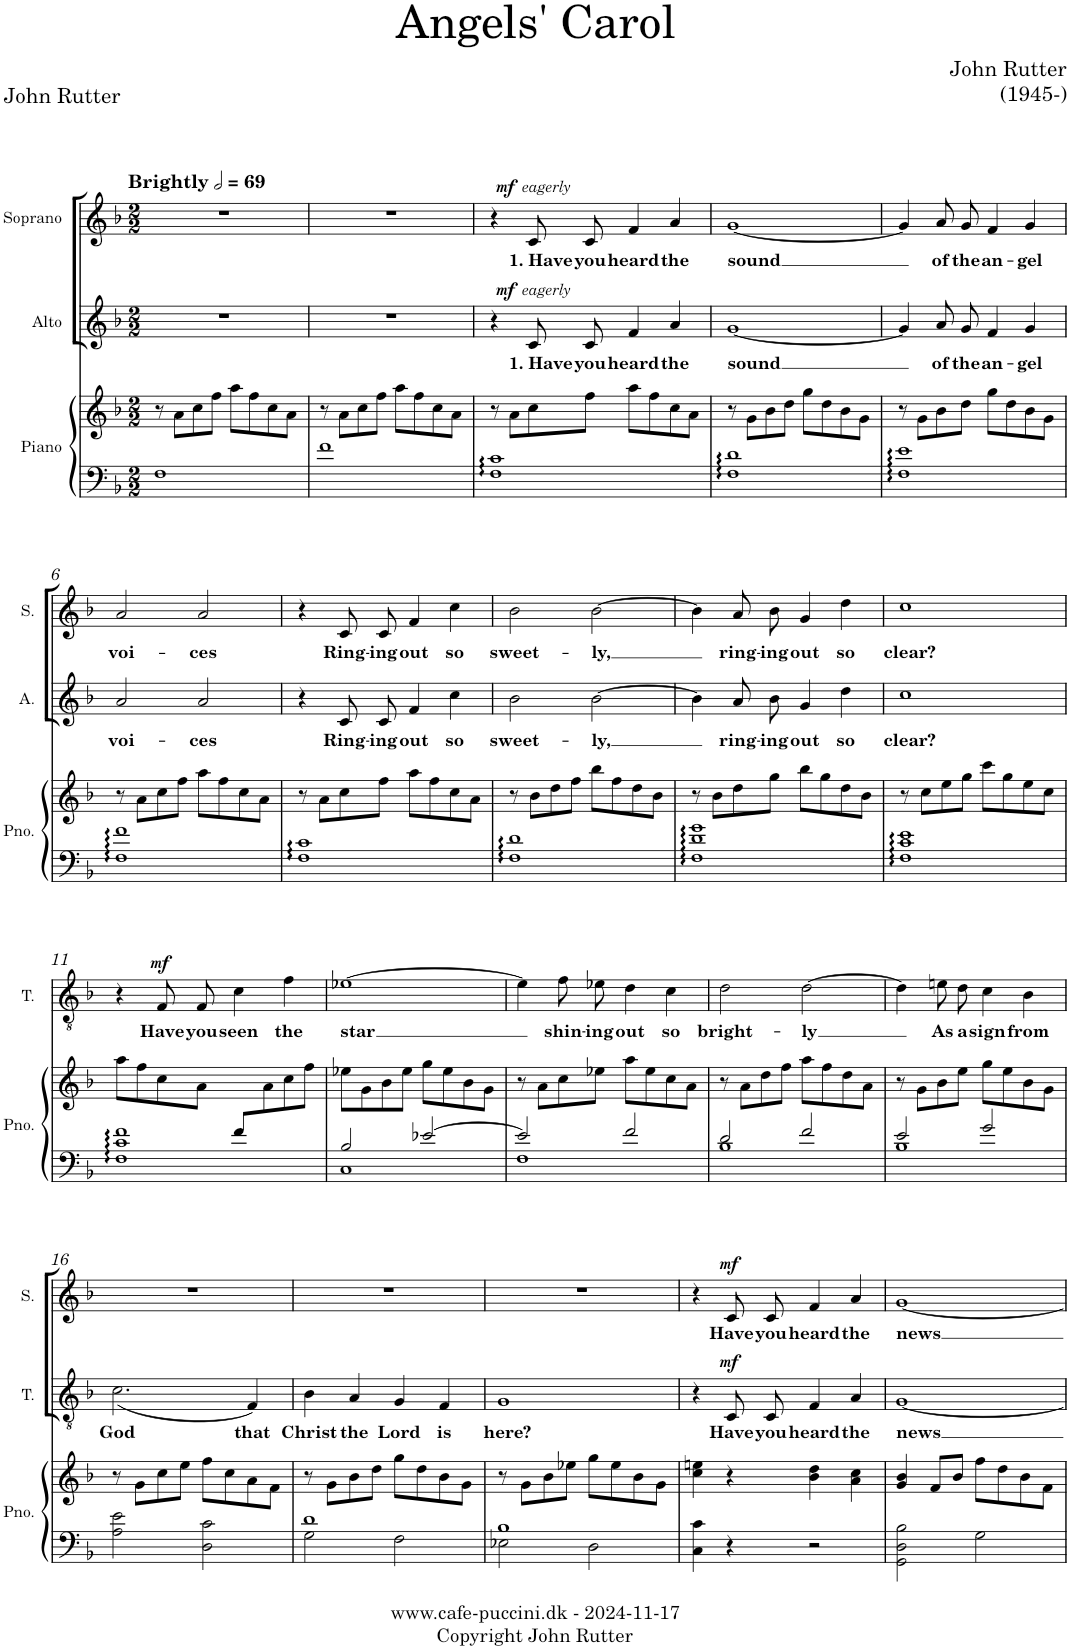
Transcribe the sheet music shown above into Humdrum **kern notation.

**kern	**kern	**kern	**text	**dynam	**kern	**text	**dynam	**kern	**text	**dynam
*part4	*part4	*part3	*part3	*part3	*part2	*part2	*part2	*part1	*part1	*part1
*staff5	*staff4	*staff3	*staff3	*staff3	*staff2	*staff2	*staff2	*staff1	*staff1	*staff1
*I"Piano	*	*I"Tenor	*	*	*I"Alto	*	*	*I"Soprano	*	*
*I'Pno.	*	*I'T.	*	*	*I'A.	*	*	*I'S.	*	*
*	*	*stria5	*	*	*	*	*	*	*	*
*clefF4	*clefG2	*clefGv2	*	*	*clefG2	*	*	*clefG2	*	*
*k[b-]	*k[b-]	*k[b-]	*	*	*k[b-]	*	*	*k[b-]	*	*
*M2/2	*M2/2	*M2/2	*	*	*M2/2	*	*	*M2/2	*	*
*MM138	*MM138	*MM138	*	*	*MM138	*	*	*MM138	*	*
=1	=1	=1	=1	=1	=1	=1	=1	=1	=1	=1
!	!	!	!	!	!	!	!	!LO:TX:a:B:t=Brightly	!	!
1F	8r	1r	.	.	1r	.	.	1r	.	.
.	8a\L	.	.	.	.	.	.	.	.	.
.	8cc\	.	.	.	.	.	.	.	.	.
.	8ff\J	.	.	.	.	.	.	.	.	.
.	8aa\L	.	.	.	.	.	.	.	.	.
.	8ff\	.	.	.	.	.	.	.	.	.
.	8cc\	.	.	.	.	.	.	.	.	.
.	8a\J	.	.	.	.	.	.	.	.	.
=2	=2	=2	=2	=2	=2	=2	=2	=2	=2	=2
1f	8r	1r	.	.	1r	.	.	1r	.	.
.	8a\L	.	.	.	.	.	.	.	.	.
.	8cc\	.	.	.	.	.	.	.	.	.
.	8ff\J	.	.	.	.	.	.	.	.	.
.	8aa\L	.	.	.	.	.	.	.	.	.
.	8ff\	.	.	.	.	.	.	.	.	.
.	8cc\	.	.	.	.	.	.	.	.	.
.	8a\J	.	.	.	.	.	.	.	.	.
=3	=3	=3	=3	=3	=3	=3	=3	=3	=3	=3
1F 1c	8r	1r	.	.	4r	.	.	4r	.	.
.	8a\L	.	.	.	.	.	.	.	.	.
!	!	!	!	!	!	!LO:LY:b	!LO:DY:a	!	!LO:LY:b	!
!	!	!	!	!	!	!	!LO:DY:n=1:a	!	!	!LO:DY:a
!	!	!	!	!	!	!	!	!	!	!LO:DY:n=1:a
.	8cc\	.	.	.	8c/L	1. Have	mf other-dynamics	8c/L	1. Have	mf other-dynamics
!	!	!	!	!	!	!LO:LY:b	!	!	!LO:LY:b	!
.	8ff\J	.	.	.	8c/J	you	.	8c/J	you	.
!	!	!	!	!	!	!LO:LY:b	!	!	!LO:LY:b	!
.	8aa\L	.	.	.	4f/	heard	.	4f/	heard	.
.	8ff\	.	.	.	.	.	.	.	.	.
!	!	!	!	!	!	!LO:LY:b	!	!	!LO:LY:b	!
.	8cc\	.	.	.	4a/	the	.	4a/	the	.
.	8a\J	.	.	.	.	.	.	.	.	.
=4	=4	=4	=4	=4	=4	=4	=4	=4	=4	=4
!	!	!	!	!	!	!LO:LY:b	!	!	!LO:LY:b	!
1F 1d	8r	1r	.	.	[1g	sound	.	[1g	sound	.
.	8g\L	.	.	.	.	.	.	.	.	.
.	8b-\	.	.	.	.	.	.	.	.	.
.	8dd\J	.	.	.	.	.	.	.	.	.
.	8gg\L	.	.	.	.	.	.	.	.	.
.	8dd\	.	.	.	.	.	.	.	.	.
.	8b-\	.	.	.	.	.	.	.	.	.
.	8g\J	.	.	.	.	.	.	.	.	.
=5	=5	=5	=5	=5	=5	=5	=5	=5	=5	=5
1F 1e	8r	1r	.	.	4g/]	.	.	4g/]	.	.
.	8g\L	.	.	.	.	.	.	.	.	.
!	!	!	!	!	!	!LO:LY:b	!	!	!LO:LY:b	!
.	8b-\	.	.	.	8a/L	of	.	8a/L	of	.
!	!	!	!	!	!	!LO:LY:b	!	!	!LO:LY:b	!
.	8dd\J	.	.	.	8g/J	the	.	8g/J	the	.
!	!	!	!	!	!	!LO:LY:b	!	!	!LO:LY:b	!
.	8gg\L	.	.	.	4f/	an-	.	4f/	an-	.
.	8dd\	.	.	.	.	.	.	.	.	.
!	!	!	!	!	!	!LO:LY:b	!	!	!LO:LY:b	!
.	8b-\	.	.	.	4g/	-gel	.	4g/	-gel	.
.	8g\J	.	.	.	.	.	.	.	.	.
!!LO:LB:g=z
=6	=6	=6	=6	=6	=6	=6	=6	=6	=6	=6
!	!	!	!	!	!	!LO:LY:b	!	!	!LO:LY:b	!
1F 1f	8r	1r	.	.	2a/	voi-	.	2a/	voi-	.
.	8a\L	.	.	.	.	.	.	.	.	.
.	8cc\	.	.	.	.	.	.	.	.	.
.	8ff\J	.	.	.	.	.	.	.	.	.
!	!	!	!	!	!	!LO:LY:b	!	!	!LO:LY:b	!
.	8aa\L	.	.	.	2a/	-ces	.	2a/	-ces	.
.	8ff\	.	.	.	.	.	.	.	.	.
.	8cc\	.	.	.	.	.	.	.	.	.
.	8a\J	.	.	.	.	.	.	.	.	.
=7	=7	=7	=7	=7	=7	=7	=7	=7	=7	=7
1F 1c	8r	1r	.	.	4r	.	.	4r	.	.
.	8a\L	.	.	.	.	.	.	.	.	.
!	!	!	!	!	!	!LO:LY:b	!	!	!LO:LY:b	!
.	8cc\	.	.	.	8c/L	Ring-	.	8c/L	Ring-	.
!	!	!	!	!	!	!LO:LY:b	!	!	!LO:LY:b	!
.	8ff\J	.	.	.	8c/J	-ing	.	8c/J	-ing	.
!	!	!	!	!	!	!LO:LY:b	!	!	!LO:LY:b	!
.	8aa\L	.	.	.	4f/	out	.	4f/	out	.
.	8ff\	.	.	.	.	.	.	.	.	.
!	!	!	!	!	!	!LO:LY:b	!	!	!LO:LY:b	!
.	8cc\	.	.	.	4cc\	so	.	4cc\	so	.
.	8a\J	.	.	.	.	.	.	.	.	.
=8	=8	=8	=8	=8	=8	=8	=8	=8	=8	=8
!	!	!	!	!	!	!LO:LY:b	!	!	!LO:LY:b	!
1F 1d	8r	1r	.	.	2b-\	sweet-	.	2b-\	sweet-	.
.	8b-\L	.	.	.	.	.	.	.	.	.
.	8dd\	.	.	.	.	.	.	.	.	.
.	8ff\J	.	.	.	.	.	.	.	.	.
!	!	!	!	!	!	!LO:LY:b	!	!	!LO:LY:b	!
.	8bb-\L	.	.	.	[2b-\	-ly,	.	[2b-\	-ly,	.
.	8ff\	.	.	.	.	.	.	.	.	.
.	8dd\	.	.	.	.	.	.	.	.	.
.	8b-\J	.	.	.	.	.	.	.	.	.
=9	=9	=9	=9	=9	=9	=9	=9	=9	=9	=9
1F 1d 1g	8r	1r	.	.	4b-\]	.	.	4b-\]	.	.
.	8b-\L	.	.	.	.	.	.	.	.	.
!	!	!	!	!	!	!LO:LY:b	!	!	!LO:LY:b	!
.	8dd\	.	.	.	8a/L	ring-	.	8a/L	ring-	.
!	!	!	!	!	!	!LO:LY:b	!	!	!LO:LY:b	!
.	8gg\J	.	.	.	8b-/J	-ing	.	8b-/J	-ing	.
!	!	!	!	!	!	!LO:LY:b	!	!	!LO:LY:b	!
.	8bb-\L	.	.	.	4g/	out	.	4g/	out	.
.	8gg\	.	.	.	.	.	.	.	.	.
!	!	!	!	!	!	!LO:LY:b	!	!	!LO:LY:b	!
.	8dd\	.	.	.	4dd\	so	.	4dd\	so	.
.	8b-\J	.	.	.	.	.	.	.	.	.
=10	=10	=10	=10	=10	=10	=10	=10	=10	=10	=10
!	!	!	!	!	!	!LO:LY:b	!	!	!LO:LY:b	!
1F 1c 1e	8r	1r	.	.	1cc	clear?	.	1cc	clear?	.
.	8cc\L	.	.	.	.	.	.	.	.	.
.	8ee\	.	.	.	.	.	.	.	.	.
.	8gg\J	.	.	.	.	.	.	.	.	.
.	8ccc\L	.	.	.	.	.	.	.	.	.
.	8gg\	.	.	.	.	.	.	.	.	.
.	8ee\	.	.	.	.	.	.	.	.	.
.	8cc\J	.	.	.	.	.	.	.	.	.
!!LO:LB:g=z
=11	=11	=11	=11	=11	=11	=11	=11	=11	=11	=11
*^	*	*	*	*	*	*	*	*	*	*
2ryy	1F 1c 1f	8aa\L	4r	.	.	1r	.	.	1r	.	.
.	.	8ff\	.	.	.	.	.	.	.	.	.
!	!	!	!	!LO:LY:b	!LO:DY:a	!	!	!	!	!	!
.	.	8cc\	8F/L	Have	mf	.	.	.	.	.	.
!	!	!	!	!LO:LY:b	!	!	!	!	!	!	!
.	.	8a\J	8F/J	you	.	.	.	.	.	.	.
!	!	!	!	!LO:LY:b	!	!	!	!	!	!	!
8f/L	.	8ryy	4c\	seen	.	.	.	.	.	.	.
4.ryy	.	8a\	.	.	.	.	.	.	.	.	.
!	!	!	!	!LO:LY:b	!	!	!	!	!	!	!
.	.	8cc\	4f\	the	.	.	.	.	.	.	.
.	.	8ff\J	.	.	.	.	.	.	.	.	.
=12	=12	=12	=12	=12	=12	=12	=12	=12	=12	=12	=12
!	!	!	!	!LO:LY:b	!	!	!	!	!	!	!
2B-/	1C	8ee-X\L	[1e-X	star	.	1r	.	.	1r	.	.
.	.	8g\	.	.	.	.	.	.	.	.	.
.	.	8b-\	.	.	.	.	.	.	.	.	.
.	.	8ee-\J	.	.	.	.	.	.	.	.	.
[2e-X/	.	8gg\L	.	.	.	.	.	.	.	.	.
.	.	8ee-\	.	.	.	.	.	.	.	.	.
.	.	8b-\	.	.	.	.	.	.	.	.	.
.	.	8g\J	.	.	.	.	.	.	.	.	.
=13	=13	=13	=13	=13	=13	=13	=13	=13	=13	=13	=13
2e-/]	1F	8r	4e-\]	.	.	1r	.	.	1r	.	.
.	.	8a\L	.	.	.	.	.	.	.	.	.
!	!	!	!	!LO:LY:b	!	!	!	!	!	!	!
.	.	8cc\	8f\L	shin-	.	.	.	.	.	.	.
!	!	!	!	!LO:LY:b	!	!	!	!	!	!	!
.	.	8ee-X\J	8e-X\J	-ing	.	.	.	.	.	.	.
!	!	!	!	!LO:LY:b	!	!	!	!	!	!	!
2f/	.	8aa\L	4d\	out	.	.	.	.	.	.	.
.	.	8ee-\	.	.	.	.	.	.	.	.	.
!	!	!	!	!LO:LY:b	!	!	!	!	!	!	!
.	.	8cc\	4c\	so	.	.	.	.	.	.	.
.	.	8a\J	.	.	.	.	.	.	.	.	.
=14	=14	=14	=14	=14	=14	=14	=14	=14	=14	=14	=14
!	!	!	!	!LO:LY:b	!	!	!	!	!	!	!
2d/	1B-	8r	2d\	bright-	.	1r	.	.	1r	.	.
.	.	8a\L	.	.	.	.	.	.	.	.	.
.	.	8dd\	.	.	.	.	.	.	.	.	.
.	.	8ff\J	.	.	.	.	.	.	.	.	.
!	!	!	!	!LO:LY:b	!	!	!	!	!	!	!
2f/	.	8aa\L	[2d\	-ly	.	.	.	.	.	.	.
.	.	8ff\	.	.	.	.	.	.	.	.	.
.	.	8dd\	.	.	.	.	.	.	.	.	.
.	.	8a\J	.	.	.	.	.	.	.	.	.
=15	=15	=15	=15	=15	=15	=15	=15	=15	=15	=15	=15
2e/	1B-	8r	4d\]	.	.	1r	.	.	1r	.	.
.	.	8g\L	.	.	.	.	.	.	.	.	.
!	!	!	!	!LO:LY:b	!	!	!	!	!	!	!
.	.	8b-\	8en\L	As	.	.	.	.	.	.	.
!	!	!	!	!LO:LY:b	!	!	!	!	!	!	!
.	.	8ee\J	8d\J	a	.	.	.	.	.	.	.
!	!	!	!	!LO:LY:b	!	!	!	!	!	!	!
2g/	.	8gg\L	4c\	sign	.	.	.	.	.	.	.
.	.	8ee\	.	.	.	.	.	.	.	.	.
!	!	!	!	!LO:LY:b	!	!	!	!	!	!	!
.	.	8b-\	4B-\	from	.	.	.	.	.	.	.
.	.	8g\J	.	.	.	.	.	.	.	.	.
*v	*v	*	*	*	*	*	*	*	*	*	*
!!LO:LB:g=z
=16	=16	=16	=16	=16	=16	=16	=16	=16	=16	=16
!	!	!	!LO:LY:b	!	!	!	!	!	!	!
2A\ 2e\	8r	(<2.c\	God	.	1r	.	.	1r	.	.
.	8g\L	.	.	.	.	.	.	.	.	.
.	8cc\	.	.	.	.	.	.	.	.	.
.	8ee\J	.	.	.	.	.	.	.	.	.
2D\ 2c\	8ff\L	.	.	.	.	.	.	.	.	.
.	8cc\	.	.	.	.	.	.	.	.	.
!	!	!	!LO:LY:b	!	!	!	!	!	!	!
.	8a\	4F/)	that	.	.	.	.	.	.	.
.	8f\J	.	.	.	.	.	.	.	.	.
=17	=17	=17	=17	=17	=17	=17	=17	=17	=17	=17
*^	*	*	*	*	*	*	*	*	*	*
!	!	!	!	!LO:LY:b	!	!	!	!	!	!	!
1d	2G\	8r	4B-\	Christ	.	1r	.	.	1r	.	.
.	.	8g\L	.	.	.	.	.	.	.	.	.
!	!	!	!	!LO:LY:b	!	!	!	!	!	!	!
.	.	8b-\	4A/	the	.	.	.	.	.	.	.
.	.	8dd\J	.	.	.	.	.	.	.	.	.
!	!	!	!	!LO:LY:b	!	!	!	!	!	!	!
.	2F\	8gg\L	4G/	Lord	.	.	.	.	.	.	.
.	.	8dd\	.	.	.	.	.	.	.	.	.
!	!	!	!	!LO:LY:b	!	!	!	!	!	!	!
.	.	8b-\	4F/	is	.	.	.	.	.	.	.
.	.	8g\J	.	.	.	.	.	.	.	.	.
=18	=18	=18	=18	=18	=18	=18	=18	=18	=18	=18	=18
!	!	!	!	!LO:LY:b	!	!	!	!	!	!	!
1B-	2E-X\	8r	1G	here?	.	1r	.	.	1r	.	.
.	.	8g\L	.	.	.	.	.	.	.	.	.
.	.	8b-\	.	.	.	.	.	.	.	.	.
.	.	8ee-X\J	.	.	.	.	.	.	.	.	.
.	2D\	8gg\L	.	.	.	.	.	.	.	.	.
.	.	8ee-\	.	.	.	.	.	.	.	.	.
.	.	8b-\	.	.	.	.	.	.	.	.	.
.	.	8g\J	.	.	.	.	.	.	.	.	.
*v	*v	*	*	*	*	*	*	*	*	*	*
=19	=19	=19	=19	=19	=19	=19	=19	=19	=19	=19
4C\ 4c\	4cc\ 4een\	4r	.	.	1r	.	.	4r	.	.
!	!	!	!LO:LY:b	!LO:DY:a	!	!	!	!	!LO:LY:b	!LO:DY:a
4r	4r	8C/L	Have	mf	.	.	.	8c/L	Have	mf
!	!	!	!LO:LY:b	!	!	!	!	!	!LO:LY:b	!
.	.	8C/J	you	.	.	.	.	8c/J	you	.
!	!	!	!LO:LY:b	!	!	!	!	!	!LO:LY:b	!
2r	4b-\ 4dd\	4F/	heard	.	.	.	.	4f/	heard	.
!	!	!	!LO:LY:b	!	!	!	!	!	!LO:LY:b	!
.	4a\ 4cc\	4A/	the	.	.	.	.	4a/	the	.
=20	=20	=20	=20	=20	=20	=20	=20	=20	=20	=20
!	!	!	!LO:LY:b	!	!	!	!	!	!LO:LY:b	!
2GG\ 2D\ 2B-\	4g/ 4b-/	[1G	news	.	1r	.	.	[1g	news	.
.	8f/L	.	.	.	.	.	.	.	.	.
.	8b-/J	.	.	.	.	.	.	.	.	.
2G\	8ff\L	.	.	.	.	.	.	.	.	.
.	8dd\	.	.	.	.	.	.	.	.	.
.	8b-\	.	.	.	.	.	.	.	.	.
.	8f\J	.	.	.	.	.	.	.	.	.
=	=	=	=	=	=	=	=	=	=	=
*-	*-	*-	*-	*-	*-	*-	*-	*-	*-	*-
